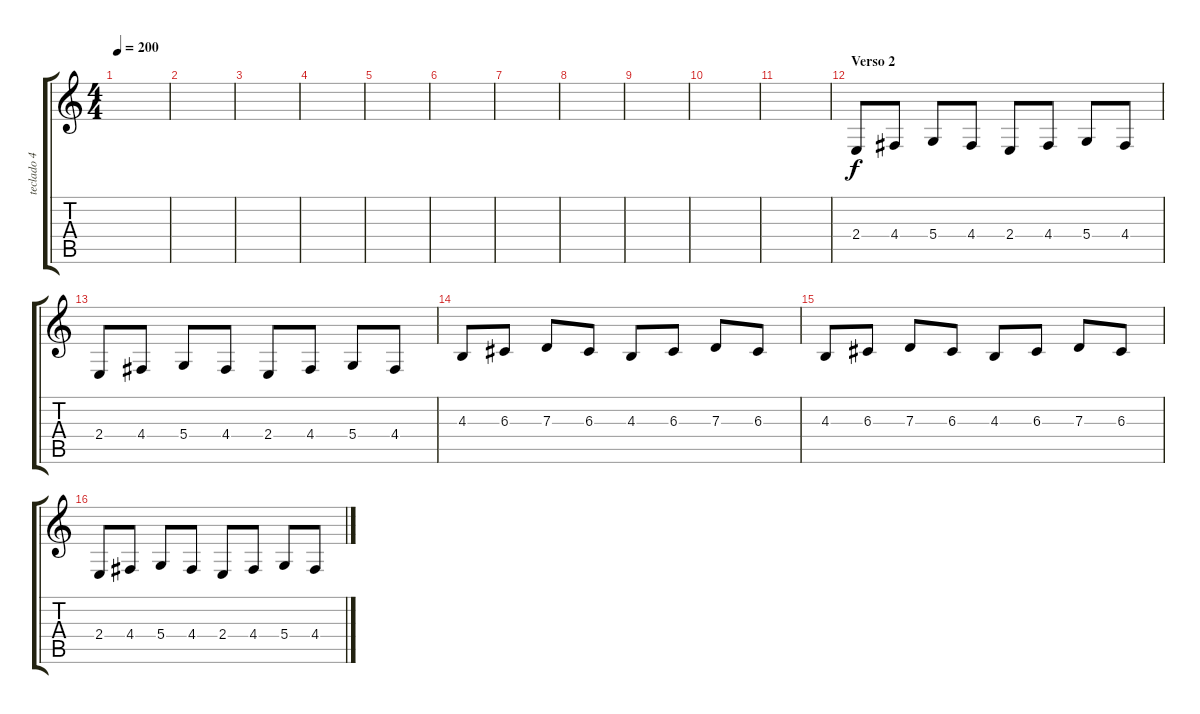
\track ("teclado 4" "teclado 4") {instrument harpsichord}
\staff {score tabs}
\tuning (E4 B3 G3 D3 A2 E2) {hide}
\ts (4 4)
\tempo 200
\clef g2
\ks c
|
|
|
|
|
|
|
|
|
|
|
\section ("" "Verso 2")
2.4.8 4.4.8 5.4.8 4.4.8 2.4.8 4.4.8 5.4.8 4.4.8 |
2.4.8 4.4.8 5.4.8 4.4.8 2.4.8 4.4.8 5.4.8 4.4.8 |
4.3.8 6.3.8 7.3.8 6.3.8 4.3.8 6.3.8 7.3.8 6.3.8 |
4.3.8 6.3.8 7.3.8 6.3.8 4.3.8 6.3.8 7.3.8 6.3.8 |
2.4.8 4.4.8 5.4.8 4.4.8 2.4.8 4.4.8 5.4.8 4.4.8
